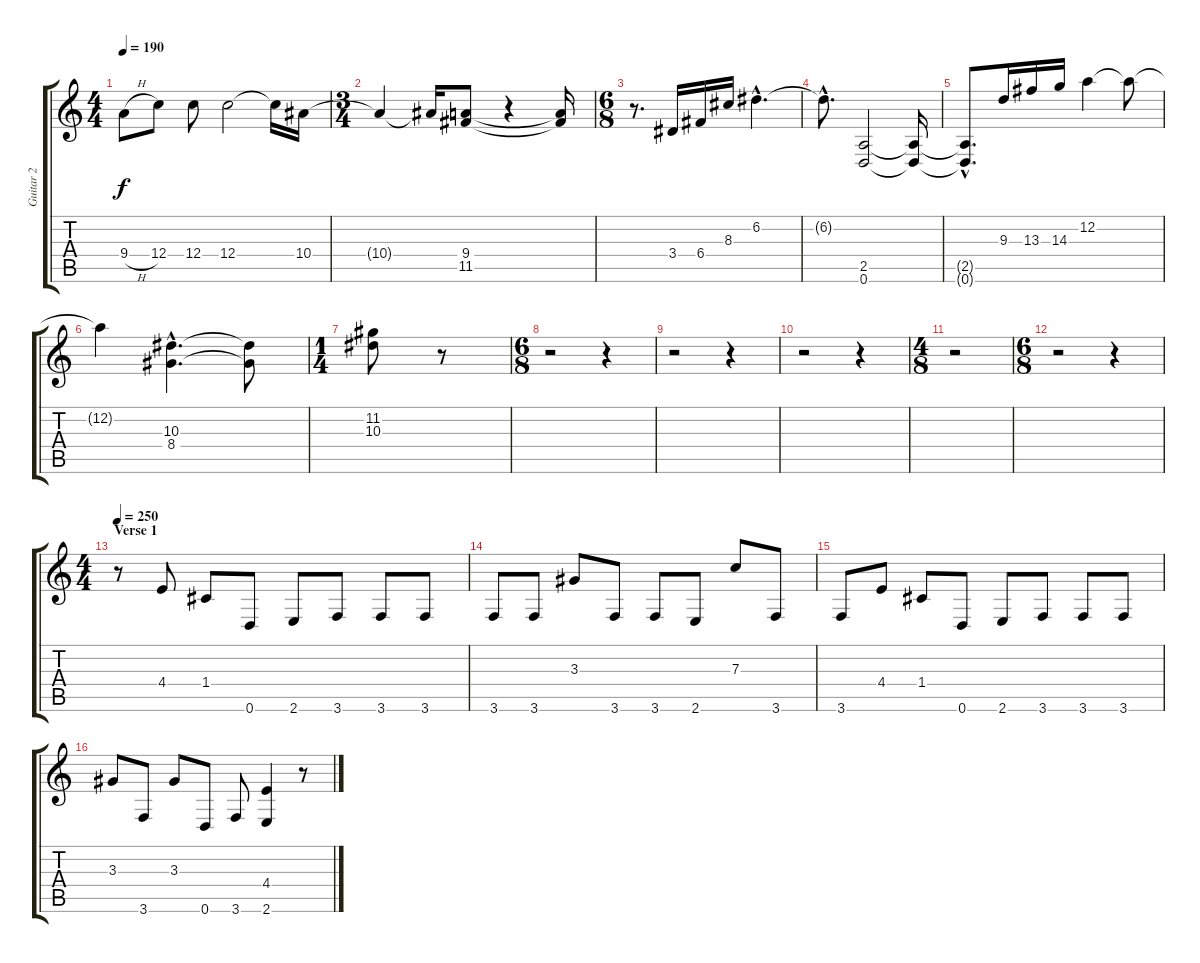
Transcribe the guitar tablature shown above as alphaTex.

\track ("Guitar 2" "Guitar 2") {instrument distortionguitar}
\staff {score tabs}
\tuning (D4 A3 F3 C3 G2 D2) {hide}
\ts (4 4)
\tempo 190
\clef g2
\ks c
9.4{h}.8{dy f} 12.4.8 12.4.8 12.4.2 12.4{t}.16 10.4.16 |
\ts (3 4)
10.4{t}.4 10.4{t}.16 (9.4 11.5).8 r.4 (9.4{t} 11.5{t}).16 |
\ts (6 8)
r.8{d} 3.4.16 6.4.16 8.3.16 6.2{hac}.4{d} |
6.2{hac t}.8{d} (2.5 0.6).2 (2.5{t} 0.6{t}).16 |
(2.5{hac t} 0.6{hac t}).8{d} 9.3.16 13.3.16 14.3.16 12.2.4 12.2{t}.8 |
12.2{t}.4 (10.3{hac} 8.4{hac}).4{d} (10.3{t} 8.4{t}).8 |
\ts (1 4)
(11.2 10.3).8 r.8 |
\ts (6 8)
r.2 r.4 |
r.2 r.4 |
r.2 r.4 |
\ts (4 8)
r.2 |
\ts (6 8)
r.2 r.4 |
\ts (4 4)
\section ("" "Verse 1")
\tempo 250
r.8 4.4.8 1.4.8 0.6.8 2.6.8 3.6.8 3.6.8 3.6.8 |
3.6.8 3.6.8 3.3.8 3.6.8 3.6.8 2.6.8 7.3.8 3.6.8 |
3.6.8 4.4.8 1.4.8 0.6.8 2.6.8 3.6.8 3.6.8 3.6.8 |
3.3.8 3.6.8 3.3.8 0.6.8 3.6.8 (4.4 2.6).4 r.8
